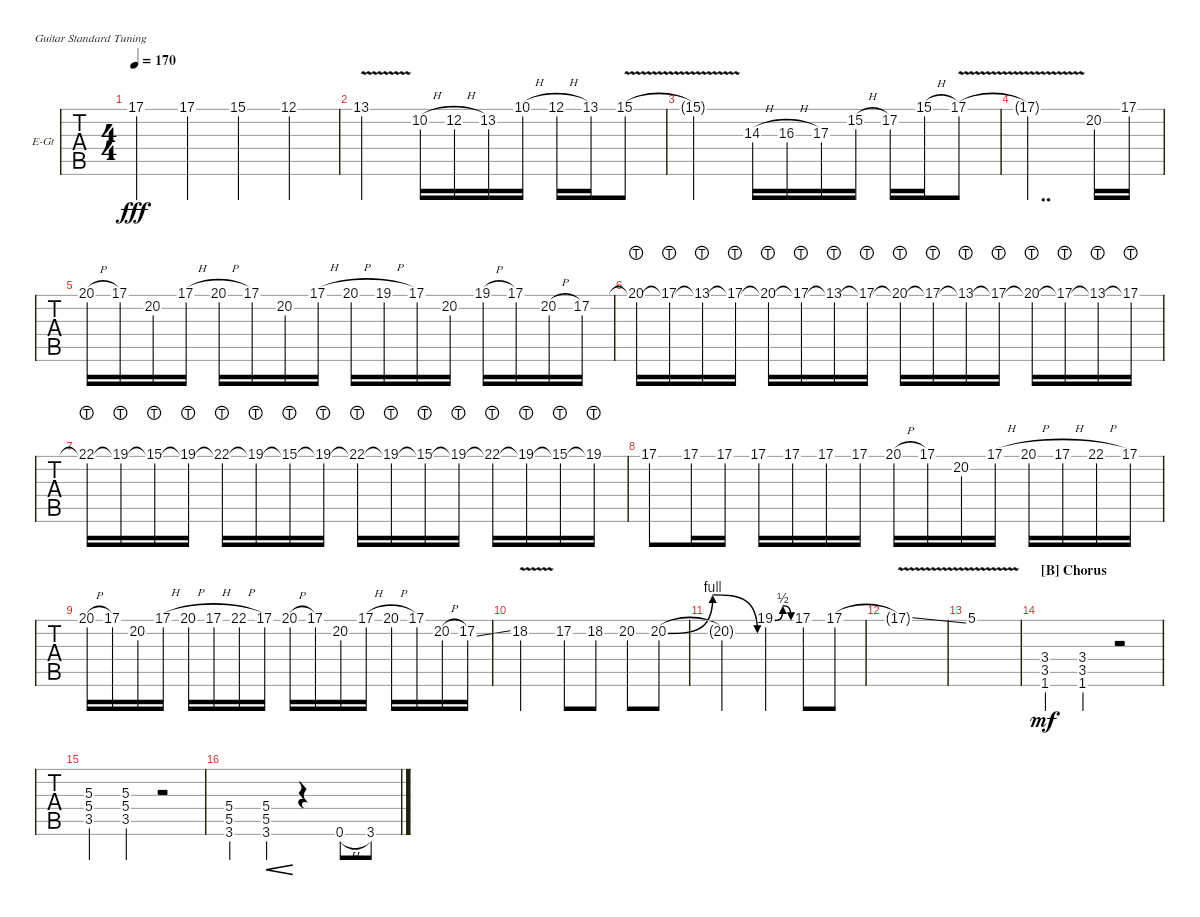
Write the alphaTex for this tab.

\defaultSystemsLayout 4
\bracketExtendMode groupsimilarinstruments
\multiBarRest
\firstSystemTrackNameOrientation horizontal
\otherSystemsTrackNameOrientation horizontal
\track ("Matthew" "E-Gt") {instrument distortionguitar}
\staff {tabs}
\tuning (E4 B3 G3 D3 A2 E2)
\ts (4 4)
\tempo 170
\clef g2
\ks c
17.1.4{dy fff} 17.1.4 15.1.4 12.1.4 |
13.1{v}.2 10.2{h}.16 12.2{h}.16 13.2.16 10.1{h}.16 12.1{h}.16 13.1.16 15.1{v}.8 |
15.1{v t}.2 14.3{h}.16 16.3{h}.16 17.3.16 15.2{h}.16 17.2.16 15.1{h}.16 17.1{v}.8 |
17.1{v t}.2{dd} 20.2.16 17.1.16 |
20.1{h}.16 17.1.16 20.2.16 17.1{h}.16 20.1{h}.16 17.1.16 20.2.16 17.1{h}.16 20.1{h}.16 19.1{h}.16 17.1.16 20.2.16 19.1{h}.16 17.1.16 20.2{h}.16 17.2.16 |
20.1{lht}.16 17.1{lht}.16 13.1{lht}.16 17.1{lht}.16 20.1{lht}.16 17.1{lht}.16 13.1{lht}.16 17.1{lht}.16 20.1{lht}.16 17.1{lht}.16 13.1{lht}.16 17.1{lht}.16 20.1{lht}.16 17.1{lht}.16 13.1{lht}.16 17.1{lht}.16 |
22.1{lht}.16 19.1{lht}.16 15.1{lht}.16 19.1{lht}.16 22.1{lht}.16 19.1{lht}.16 15.1{lht}.16 19.1{lht}.16 22.1{lht}.16 19.1{lht}.16 15.1{lht}.16 19.1{lht}.16 22.1{lht}.16 19.1{lht}.16 15.1{lht}.16 19.1{lht}.16 |
17.1.8 17.1.16 17.1.16 17.1.16 17.1.16 17.1.16 17.1.16 20.1{h}.16 17.1.16 20.2.16 17.1{h}.16 20.1{h}.16 17.1{h}.16 22.1{h}.16 17.1.16 |
20.1{h}.16 17.1.16 20.2.16 17.1{h}.16 20.1{h}.16 17.1{h}.16 22.1{h}.16 17.1.16 20.1{h}.16 17.1.16 20.2.16 17.1{h}.16 20.1{h}.16 17.1.16 20.2{h}.16 17.2{ss}.16 |
18.2{v}.2 17.2.8 18.2.8 20.2.8 20.2{be (bendrelease 0 0 10.2 4 34.199999999999996 4 49.199999999999996 0)}.8 |
20.2{t}.2 19.1{be (bendrelease 0 0 10.799999999999999 2 20.4 2 30 0)}.4 17.1.8 17.1.8 |
17.1{v ss t}.1 |
5.1{v}.1 |
\section ("B" "Chorus")
(1.6 3.5 3.4).4{dy mf} (1.6 3.5 3.4).4 r.2 |
(3.5 5.4 5.3).4 (3.5 5.4 5.3).4 r.2 |
(3.6 5.5 5.4).4 (3.6 5.5 5.4).4{cre} r.4 0.6{h}.8 3.6.8
